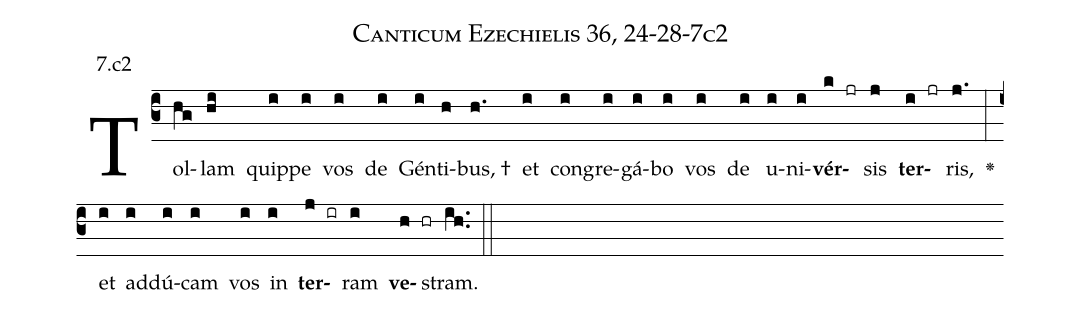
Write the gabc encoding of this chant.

name: Canticum Ezechielis 36, 24-28-7c2;
annotation: 7.c2;
%%
(c3)Tol(hg)lam(hi) quip(i)pe(i) vos(i) de(i) Gén(i)ti(h)bus, †(h.) et(i) con(i)gre(i)gá(i)bo(i) vos(i) de(i) u(i)ni(i)<b>vér</b>(k jr)sis(j) <b>ter</b>(i jr)ris,(j.) <v>\greheightstar</v>(:) et(i) ad(i)dú(i)cam(i) vos(i) in(i) <b>ter</b>(j ir)ram(i) <b>ve</b>(h hr)stram.(ih..) (::)


%E(i) u(i) o(j) u(i) a(h) e.(ih..) (::)
